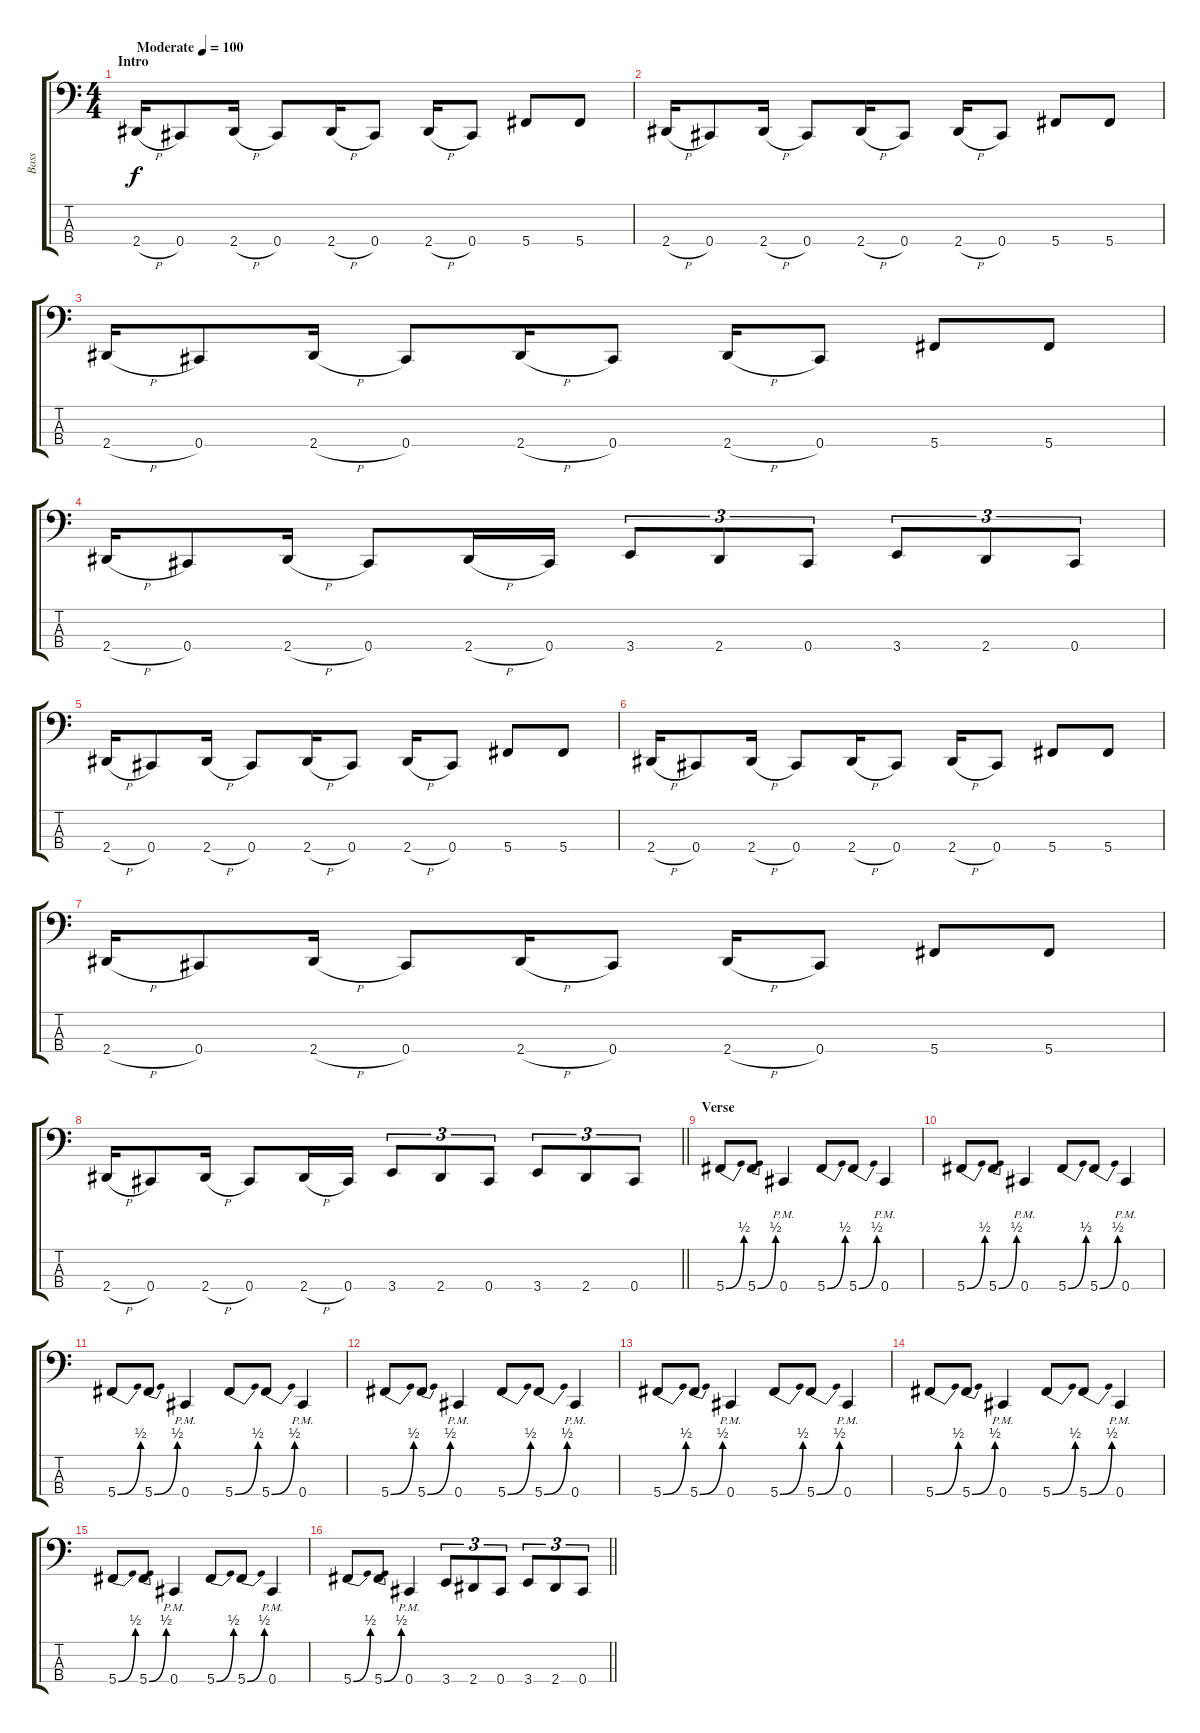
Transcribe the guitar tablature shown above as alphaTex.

\track ("Bass" "Bass") {instrument electricbasspick}
\staff {score tabs}
\tuning (Gb2 Db2 Ab1 Db1) {hide}
\ts (4 4)
\section ("" "Intro")
\tempo (100 "Moderate")
\clef f4
\ks c
2.4{h}.16{dy f instrument electricbasspick} 0.4.8 2.4{h}.16 0.4.8 2.4{h}.16 0.4.8 2.4{h}.16 0.4.8 5.4.8 5.4.8 |
2.4{h}.16 0.4.8 2.4{h}.16 0.4.8 2.4{h}.16 0.4.8 2.4{h}.16 0.4.8 5.4.8 5.4.8 |
2.4{h}.16 0.4.8 2.4{h}.16 0.4.8 2.4{h}.16 0.4.8 2.4{h}.16 0.4.8 5.4.8 5.4.8 |
2.4{h}.16 0.4.8 2.4{h}.16 0.4.8 2.4{h}.16 0.4.16 3.4.8{tu (3 2)} 2.4.8{tu (3 2)} 0.4.8{tu (3 2)} 3.4.8{tu (3 2)} 2.4.8{tu (3 2)} 0.4.8{tu (3 2)} |
2.4{h}.16 0.4.8 2.4{h}.16 0.4.8 2.4{h}.16 0.4.8 2.4{h}.16 0.4.8 5.4.8 5.4.8 |
2.4{h}.16 0.4.8 2.4{h}.16 0.4.8 2.4{h}.16 0.4.8 2.4{h}.16 0.4.8 5.4.8 5.4.8 |
2.4{h}.16 0.4.8 2.4{h}.16 0.4.8 2.4{h}.16 0.4.8 2.4{h}.16 0.4.8 5.4.8 5.4.8 |
\barLineRight lightlight
2.4{h}.16 0.4.8 2.4{h}.16 0.4.8 2.4{h}.16 0.4.16 3.4.8{tu (3 2)} 2.4.8{tu (3 2)} 0.4.8{tu (3 2)} 3.4.8{tu (3 2)} 2.4.8{tu (3 2)} 0.4.8{tu (3 2)} |
\section ("" "Verse")
5.4{be (bend 0 0 60 2)}.8 5.4{be (bend 0 0 60 2)}.8 0.4{pm}.4 5.4{be (bend 0 0 60 2)}.8 5.4{be (bend 0 0 60 2)}.8 0.4{pm}.4 |
5.4{be (bend 0 0 60 2)}.8 5.4{be (bend 0 0 60 2)}.8 0.4{pm}.4 5.4{be (bend 0 0 60 2)}.8 5.4{be (bend 0 0 60 2)}.8 0.4{pm}.4 |
5.4{be (bend 0 0 60 2)}.8 5.4{be (bend 0 0 60 2)}.8 0.4{pm}.4 5.4{be (bend 0 0 60 2)}.8 5.4{be (bend 0 0 60 2)}.8 0.4{pm}.4 |
5.4{be (bend 0 0 60 2)}.8 5.4{be (bend 0 0 60 2)}.8 0.4{pm}.4 5.4{be (bend 0 0 60 2)}.8 5.4{be (bend 0 0 60 2)}.8 0.4{pm}.4 |
5.4{be (bend 0 0 60 2)}.8 5.4{be (bend 0 0 60 2)}.8 0.4{pm}.4 5.4{be (bend 0 0 60 2)}.8 5.4{be (bend 0 0 60 2)}.8 0.4{pm}.4 |
5.4{be (bend 0 0 60 2)}.8 5.4{be (bend 0 0 60 2)}.8 0.4{pm}.4 5.4{be (bend 0 0 60 2)}.8 5.4{be (bend 0 0 60 2)}.8 0.4{pm}.4 |
5.4{be (bend 0 0 60 2)}.8 5.4{be (bend 0 0 60 2)}.8 0.4{pm}.4 5.4{be (bend 0 0 60 2)}.8 5.4{be (bend 0 0 60 2)}.8 0.4{pm}.4 |
\barLineRight lightlight
5.4{be (bend 0 0 60 2)}.8 5.4{be (bend 0 0 60 2)}.8 0.4{pm}.4 3.4.8{tu (3 2)} 2.4.8{tu (3 2)} 0.4.8{tu (3 2)} 3.4.8{tu (3 2)} 2.4.8{tu (3 2)} 0.4.8{tu (3 2)}
